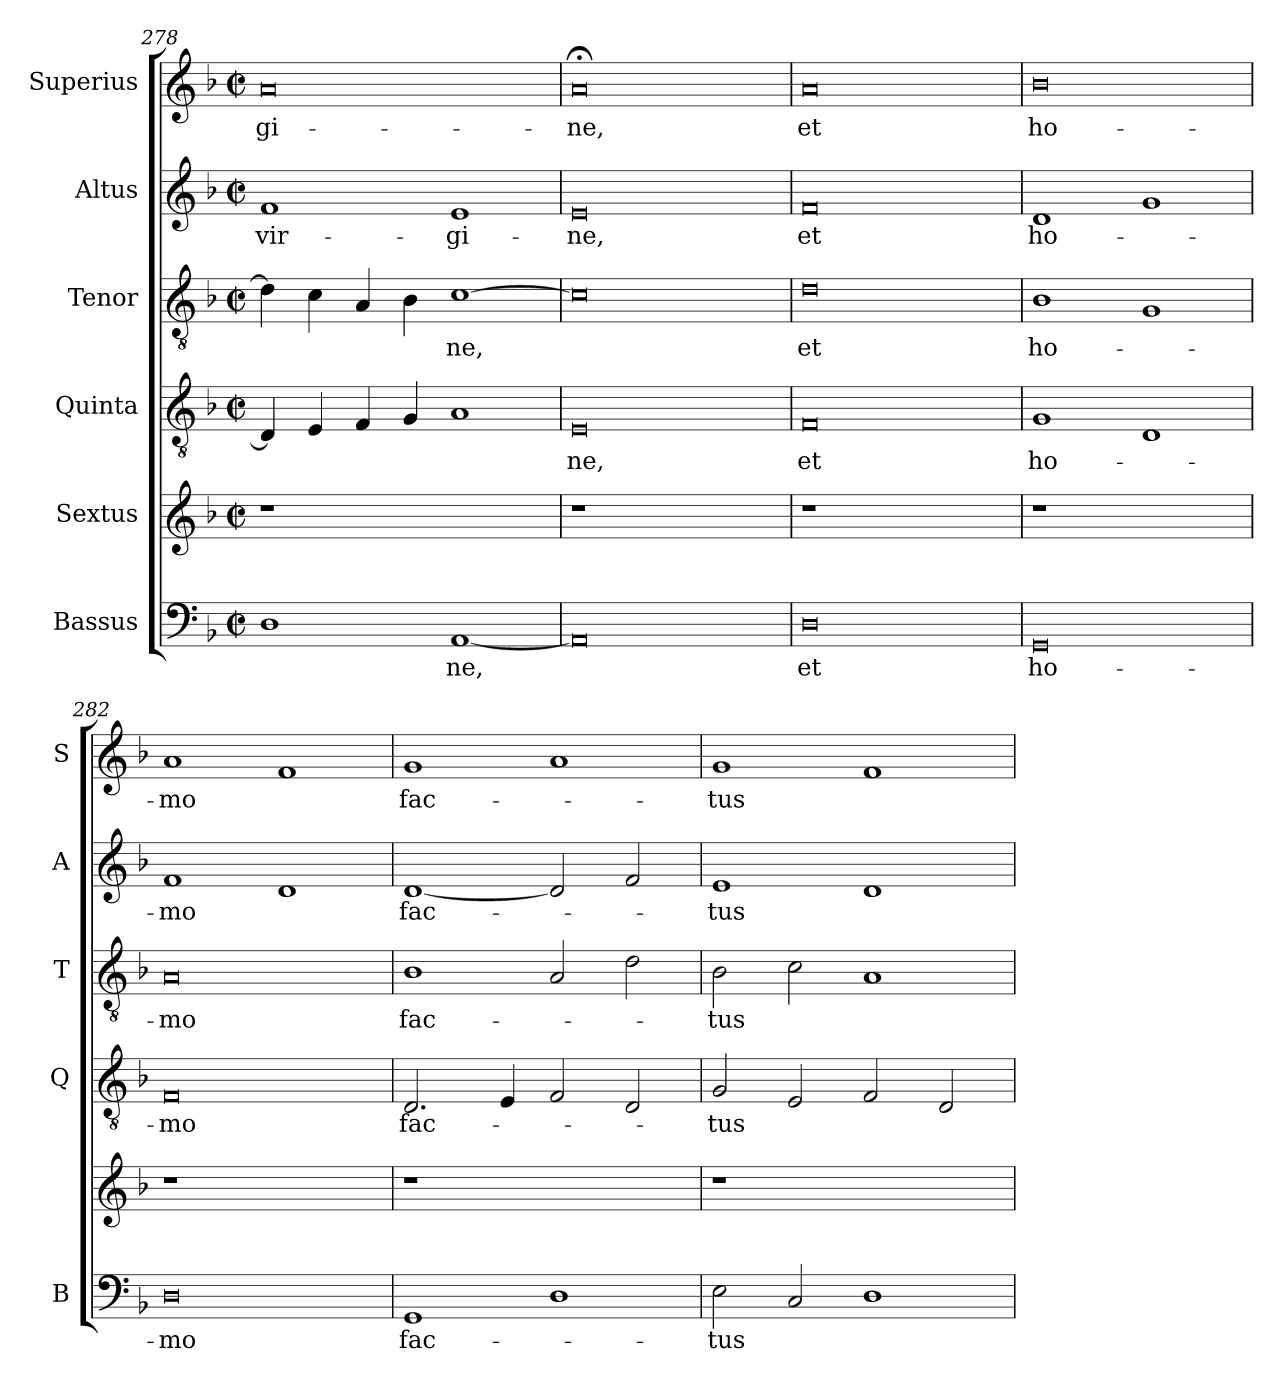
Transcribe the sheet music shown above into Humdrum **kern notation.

**kern	**text	**kern	**kern	**text	**kern	**text	**kern	**text	**kern	**text
*part6	*part6	*part5	*part4	*part4	*part3	*part3	*part2	*part2	*part1	*part1
*staff6	*staff6	*staff5	*staff4	*staff4	*staff3	*staff3	*staff2	*staff2	*staff1	*staff1
*I"Bassus	*	*I"Sextus	*I"Quinta	*	*I"Tenor	*	*I"Altus	*	*I"Superius	*
*I'B	*	*	*I'Q	*	*I'T	*	*I'A	*	*I'S	*
*clefF4	*	*clefG2	*clefGv2	*	*clefGv2	*	*clefG2	*	*clefG2	*
*k[b-]	*	*k[b-]	*k[b-]	*	*k[b-]	*	*k[b-]	*	*k[b-]	*
*F:	*	*F:	*F:	*	*F:	*	*F:	*	*F:	*
*M2/2	*	*M2/2	*M2/2	*	*M2/2	*	*M2/2	*	*M2/2	*
*met(c|)	*	*met(c|)	*met(c|)	*	*met(c|)	*	*met(c|)	*	*met(c|)	*
=278	=278	=278	=278	=278	=278	=278	=278	=278	=278	=278
!	!	!	!	!	!	!	!	!LO:LY:b	!	!LO:LY:b
1D	.	1r	4D/]	.	4d\]	.	1f	vir-	0a	-gi-
.	.	.	4E/	.	4c\	.	.	.	.	.
.	.	.	4F/	.	4A/	.	.	.	.	.
.	.	.	4G/	.	4B-\	.	.	.	.	.
!	!LO:LY:b	!	!	!	!	!LO:LY:b	!	!LO:LY:b	!	!
[1AA	-ne,	1ryy	1A	.	[1c	-ne,	1e	-gi-	.	.
!!LO:PB:g=z
=279	=279	=279	=279	=279	=279	=279	=279	=279	=279	=279
!	!	!	!	!LO:LY:b	!	!	!	!LO:LY:b	!	!LO:LY:b
0AA]	.	1r	0E	-ne,	0c]	.	0e	-ne,	0a;<	-ne,
.	.	1ryy	.	.	.	.	.	.	.	.
=280	=280	=280	=280	=280	=280	=280	=280	=280	=280	=280
!	!LO:LY:b	!	!	!LO:LY:b	!	!LO:LY:b	!	!LO:LY:b	!	!LO:LY:b
0D	et	1r	0F	et	0d	et	0f	et	0a	et
.	.	1ryy	.	.	.	.	.	.	.	.
=281	=281	=281	=281	=281	=281	=281	=281	=281	=281	=281
!	!LO:LY:b	!	!	!LO:LY:b	!	!LO:LY:b	!	!LO:LY:b	!	!LO:LY:b
0GG	ho-	1r	1G	ho-	1B-	ho-	1d	ho-	0b-	ho-
.	.	1ryy	1D	.	1G	.	1g	.	.	.
=282	=282	=282	=282	=282	=282	=282	=282	=282	=282	=282
!	!LO:LY:b	!	!	!LO:LY:b	!	!LO:LY:b	!	!LO:LY:b	!	!LO:LY:b
0D	-mo	1r	0F	-mo	0A	-mo	1f	-mo	1a	-mo
.	.	1ryy	.	.	.	.	1d	.	1f	.
=283	=283	=283	=283	=283	=283	=283	=283	=283	=283	=283
!	!LO:LY:b	!	!	!LO:LY:b	!	!LO:LY:b	!	!LO:LY:b	!	!LO:LY:b
1GG	fac-	1r	2.D/	fac-	1B-	fac-	[1d	fac-	1g	fac-
.	.	.	4E/	.	.	.	.	.	.	.
1D	.	1ryy	2F/	.	2A/	.	2d/]	.	1a	.
.	.	.	2D/	.	2d\	.	2f/	.	.	.
=284	=284	=284	=284	=284	=284	=284	=284	=284	=284	=284
!	!LO:LY:b	!	!	!LO:LY:b	!	!LO:LY:b	!	!LO:LY:b	!	!LO:LY:b
2E\	-tus	1r	2G/	-tus	2B-\	-tus	1e	-tus	1g	-tus
2C/	.	.	2E/	.	2c\	.	.	.	.	.
1D	.	1ryy	2F/	.	1A	.	1d	.	1f	.
.	.	.	2D/	.	.	.	.	.	.	.
=	=	=	=	=	=	=	=	=	=	=
*-	*-	*-	*-	*-	*-	*-	*-	*-	*-	*-
